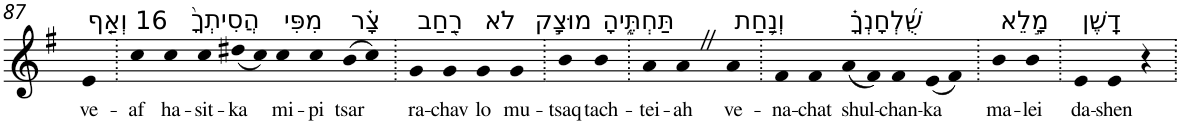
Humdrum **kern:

**kern	**text
*part1	*part1
*staff1	*staff1
*I"Piano	*
*I'Pno	*
!!LO:PB:g=z
*clefG2	*
*k[f#]	*
*G:	*
=87	=87
!LO:TX:a:t=16 וְאַ֤ף	!
!	!LO:LY:b
4e	ve-
=88.	=88.
!	!LO:LY:b
4cc	-af
!LO:TX:a:t=הֲסִיתְךָ֨	!
!	!LO:LY:b
4cc	ha-
!	!LO:LY:b
4cc	-sit-
!	!LO:LY:b
(<8dd#X	-ka
8cc)	.
!LO:TX:a:t=מִפִּי	!
!	!LO:LY:b
4cc	mi-
!	!LO:LY:b
4cc	-pi
!LO:TX:a:t=צָ֗ר	!
!	!LO:LY:b
(8b	tsar
8cc)	.
=89.	=89.
!LO:TX:a:t=רַ֭חַב	!
!	!LO:LY:b
4g	ra-
!	!LO:LY:b
4g	-chav
!LO:TX:a:t=לֹא	!
!	!LO:LY:b
4g	lo
!LO:TX:a:t=מוּצָ֣ק	!
!	!LO:LY:b
4g	mu-
=90.	=90.
!	!LO:LY:b
4b	-tsaq
!LO:TX:a:t=תַּחְתֶּ֑יהָ	!
!	!LO:LY:b
4b	tach-
=91.	=91.
!	!LO:LY:b
4a	-tei-
!	!LO:LY:b
4aZ	-ah
!LO:TX:a:t=וְנַ֥חַת	!
!	!LO:LY:b
4a	ve-
=92.	=92.
!	!LO:LY:b
4f#	-na-
!	!LO:LY:b
4f#	-chat
!LO:TX:a:t=שֻׁ֝לְחָנְךָ֗	!
!	!LO:LY:b
(8a	shul-
8f#)	.
!	!LO:LY:b
4f#	-chan-
!	!LO:LY:b
(8e	-ka
8f#)	.
=93.	=93.
!LO:TX:a:t=מָ֣לֵא	!
!	!LO:LY:b
4b	ma-
!	!LO:LY:b
4b	-lei
=94.	=94.
!LO:TX:a:t=דָֽשֶׁן	!
!	!LO:LY:b
4e	da-
!	!LO:LY:b
4e	-shen
4r	.
=.	=.
*-	*-
